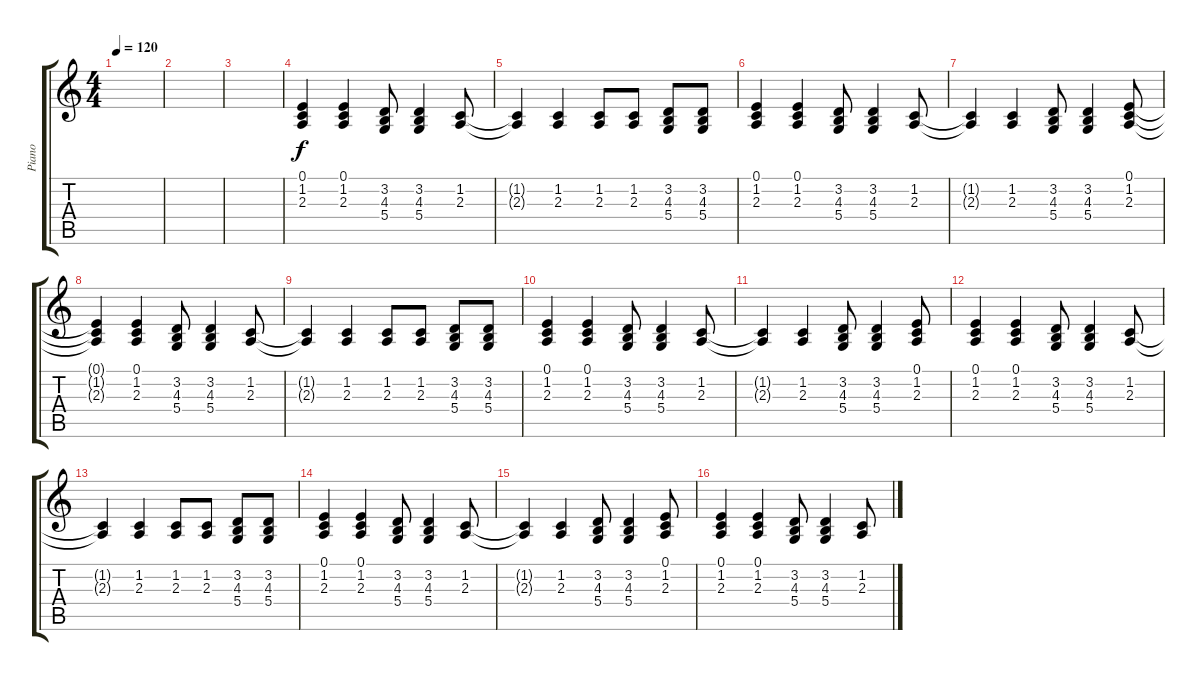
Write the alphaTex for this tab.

\track ("Piano" "Piano") {instrument brightacousticpiano}
\staff {score tabs}
\tuning (E4 B3 G3 D3 A2 E2) {hide}
\ts (4 4)
\tempo 120
\clef g2
\ks c
|
|
|
(0.1 1.2 2.3).4 (0.1 1.2 2.3).4 (3.2 4.3 5.4).8 (3.2 4.3 5.4).4 (1.2 2.3).8 |
(1.2{t} 2.3{t}).4 (1.2 2.3).4 (1.2 2.3).8 (1.2 2.3).8 (3.2 4.3 5.4).8 (3.2 4.3 5.4).8 |
(0.1 1.2 2.3).4 (0.1 1.2 2.3).4 (3.2 4.3 5.4).8 (3.2 4.3 5.4).4 (1.2 2.3).8 |
(1.2{t} 2.3{t}).4 (1.2 2.3).4 (3.2 4.3 5.4).8 (3.2 4.3 5.4).4 (0.1 1.2 2.3).8 |
(0.1{t} 1.2{t} 2.3{t}).4 (0.1 1.2 2.3).4 (3.2 4.3 5.4).8 (3.2 4.3 5.4).4 (1.2 2.3).8 |
(1.2{t} 2.3{t}).4 (1.2 2.3).4 (1.2 2.3).8 (1.2 2.3).8 (3.2 4.3 5.4).8 (3.2 4.3 5.4).8 |
(0.1 1.2 2.3).4 (0.1 1.2 2.3).4 (3.2 4.3 5.4).8 (3.2 4.3 5.4).4 (1.2 2.3).8 |
(1.2{t} 2.3{t}).4 (1.2 2.3).4 (3.2 4.3 5.4).8 (3.2 4.3 5.4).4 (0.1 1.2 2.3).8 |
(0.1 1.2 2.3).4 (0.1 1.2 2.3).4 (3.2 4.3 5.4).8 (3.2 4.3 5.4).4 (1.2 2.3).8 |
(1.2{t} 2.3{t}).4 (1.2 2.3).4 (1.2 2.3).8 (1.2 2.3).8 (3.2 4.3 5.4).8 (3.2 4.3 5.4).8 |
(0.1 1.2 2.3).4 (0.1 1.2 2.3).4 (3.2 4.3 5.4).8 (3.2 4.3 5.4).4 (1.2 2.3).8 |
(1.2{t} 2.3{t}).4 (1.2 2.3).4 (3.2 4.3 5.4).8 (3.2 4.3 5.4).4 (0.1 1.2 2.3).8 |
(0.1 1.2 2.3).4 (0.1 1.2 2.3).4 (3.2 4.3 5.4).8 (3.2 4.3 5.4).4 (1.2 2.3).8
